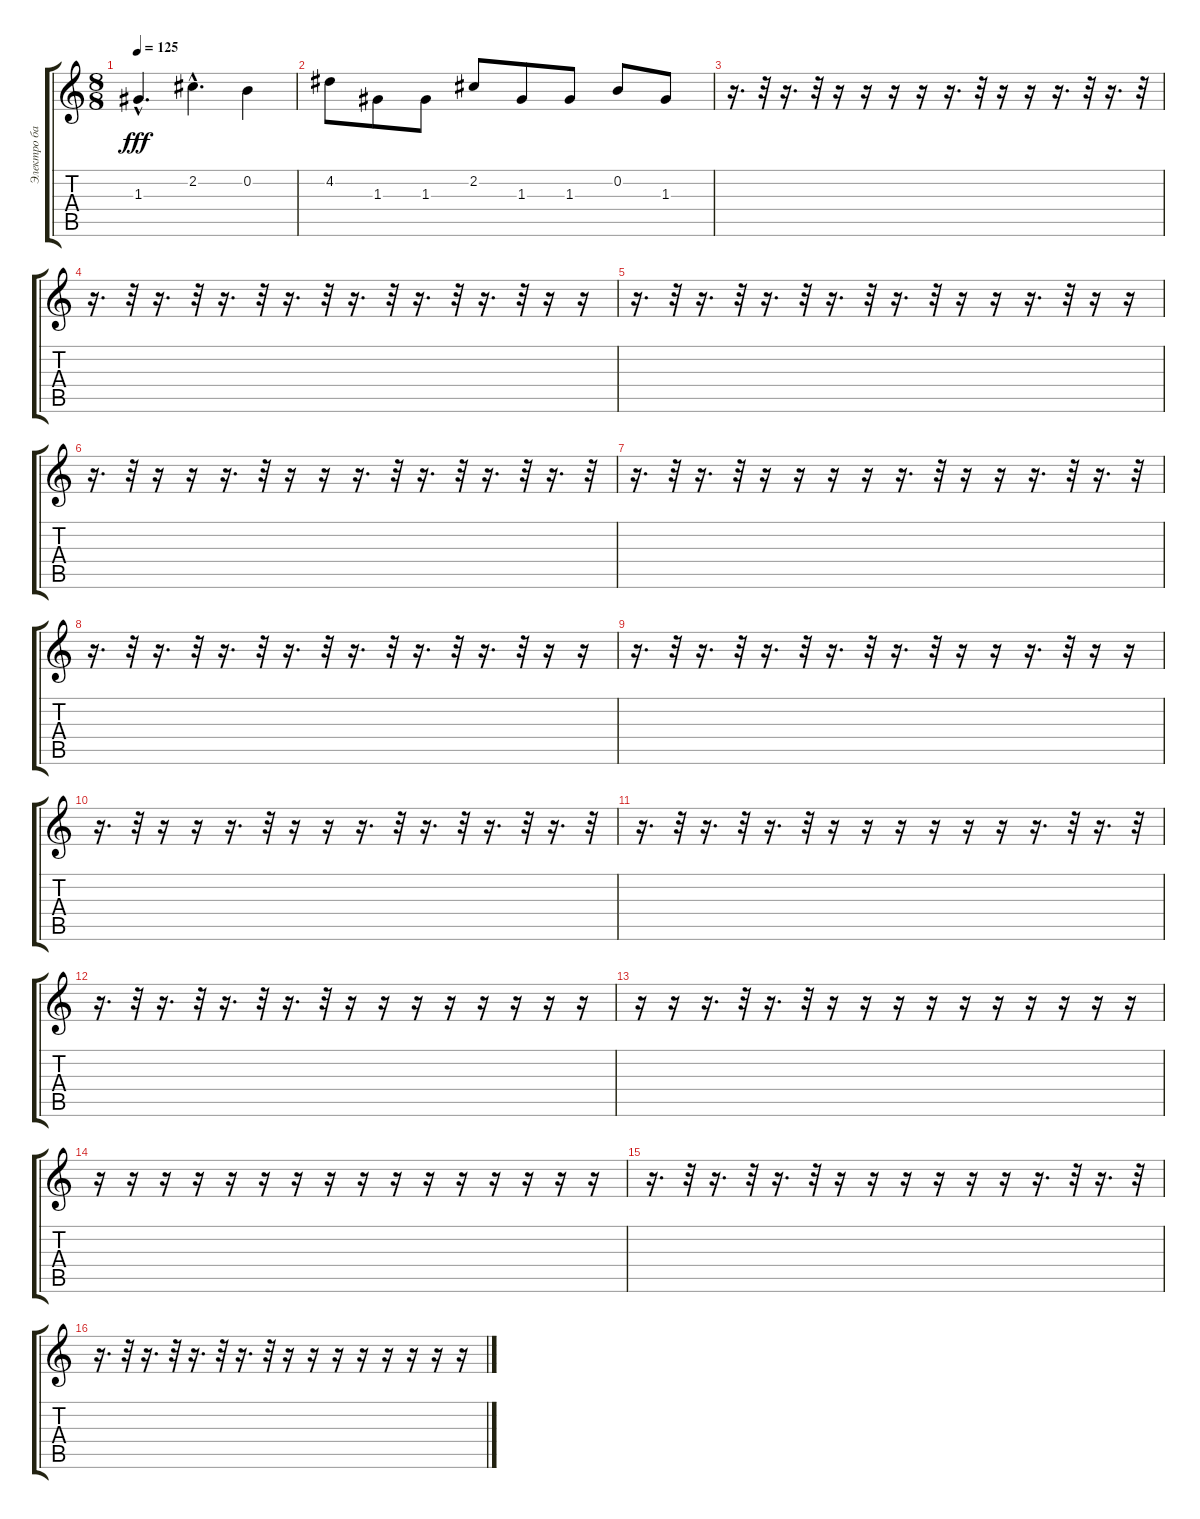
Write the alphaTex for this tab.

\track ("Электро басуха" "Электро ба") {instrument electricbasspick}
\staff {score tabs}
\tuning (E4 B3 G3 D3 A2 E2) {hide}
\ts (8 8)
\tempo 125
\clef g2
\ks c
1.3{hac}.4{d dy fff} 2.2{hac}.4{d} 0.2.4 |
4.2.8 1.3.8 1.3.8 2.2.8 1.3.8 1.3.8 0.2.8 1.3.8 |
r.16{d} r.32 r.16{d} r.32 r.16 r.16 r.16 r.16 r.16{d} r.32 r.16 r.16 r.16{d} r.32 r.16{d} r.32 |
r.16{d} r.32 r.16{d} r.32 r.16{d} r.32 r.16{d} r.32 r.16{d} r.32 r.16{d} r.32 r.16{d} r.32 r.16 r.16 |
r.16{d} r.32 r.16{d} r.32 r.16{d} r.32 r.16{d} r.32 r.16{d} r.32 r.16 r.16 r.16{d} r.32 r.16 r.16 |
r.16{d} r.32 r.16 r.16 r.16{d} r.32 r.16 r.16 r.16{d} r.32 r.16{d} r.32 r.16{d} r.32 r.16{d} r.32 |
r.16{d} r.32 r.16{d} r.32 r.16 r.16 r.16 r.16 r.16{d} r.32 r.16 r.16 r.16{d} r.32 r.16{d} r.32 |
r.16{d} r.32 r.16{d} r.32 r.16{d} r.32 r.16{d} r.32 r.16{d} r.32 r.16{d} r.32 r.16{d} r.32 r.16 r.16 |
r.16{d} r.32 r.16{d} r.32 r.16{d} r.32 r.16{d} r.32 r.16{d} r.32 r.16 r.16 r.16{d} r.32 r.16 r.16 |
r.16{d} r.32 r.16 r.16 r.16{d} r.32 r.16 r.16 r.16{d} r.32 r.16{d} r.32 r.16{d} r.32 r.16{d} r.32 |
r.16{d} r.32 r.16{d} r.32 r.16{d} r.32 r.16 r.16 r.16 r.16 r.16 r.16 r.16{d} r.32 r.16{d} r.32 |
r.16{d} r.32 r.16{d} r.32 r.16{d} r.32 r.16{d} r.32 r.16 r.16 r.16 r.16 r.16 r.16 r.16 r.16 |
r.16 r.16 r.16{d} r.32 r.16{d} r.32 r.16 r.16 r.16 r.16 r.16 r.16 r.16 r.16 r.16 r.16 |
r.16 r.16 r.16 r.16 r.16 r.16 r.16 r.16 r.16 r.16 r.16 r.16 r.16 r.16 r.16 r.16 |
r.16{d} r.32 r.16{d} r.32 r.16{d} r.32 r.16 r.16 r.16 r.16 r.16 r.16 r.16{d} r.32 r.16{d} r.32 |
r.16{d} r.32 r.16{d} r.32 r.16{d} r.32 r.16{d} r.32 r.16 r.16 r.16 r.16 r.16 r.16 r.16 r.16
